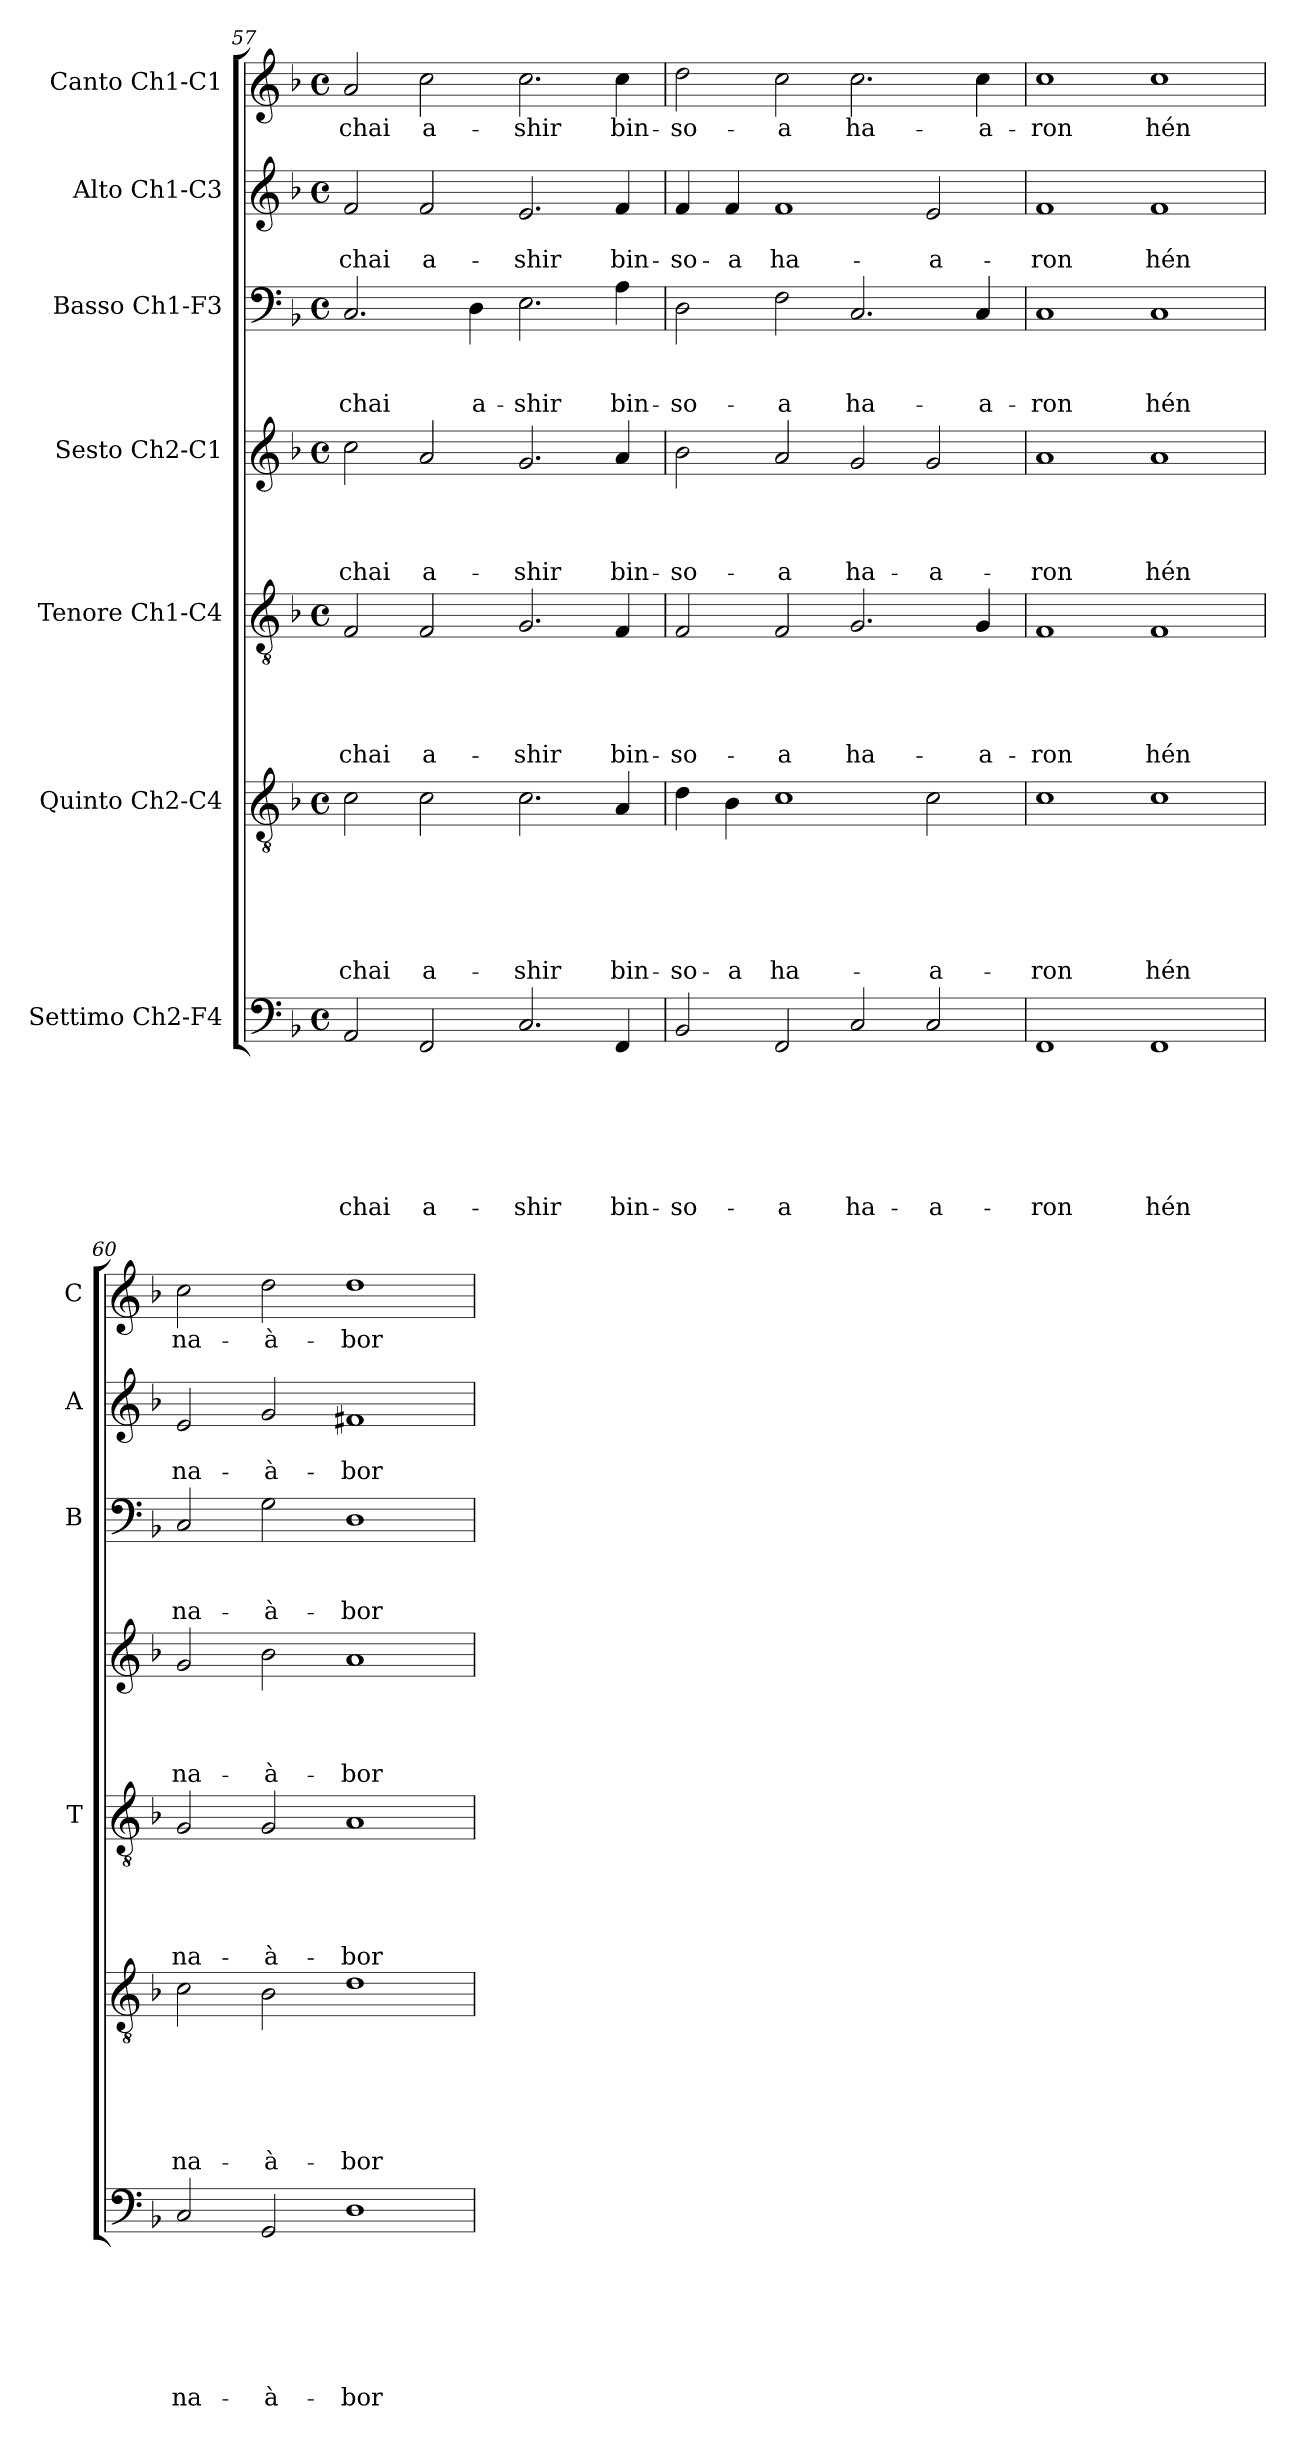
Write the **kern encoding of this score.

**kern	**text	**text	**text	**text	**text	**text	**text	**kern	**text	**text	**text	**text	**text	**text	**kern	**text	**text	**text	**text	**text	**kern	**text	**text	**text	**text	**kern	**text	**text	**text	**kern	**text	**text	**kern	**text
*part7	*part7	*part7	*part7	*part7	*part7	*part7	*part7	*part6	*part6	*part6	*part6	*part6	*part6	*part6	*part5	*part5	*part5	*part5	*part5	*part5	*part4	*part4	*part4	*part4	*part4	*part3	*part3	*part3	*part3	*part2	*part2	*part2	*part1	*part1
*staff7	*staff7	*staff7	*staff7	*staff7	*staff7	*staff7	*staff7	*staff6	*staff6	*staff6	*staff6	*staff6	*staff6	*staff6	*staff5	*staff5	*staff5	*staff5	*staff5	*staff5	*staff4	*staff4	*staff4	*staff4	*staff4	*staff3	*staff3	*staff3	*staff3	*staff2	*staff2	*staff2	*staff1	*staff1
*I"Settimo Ch2-F4	*	*	*	*	*	*	*	*I"Quinto Ch2-C4	*	*	*	*	*	*	*I"Tenore Ch1-C4	*	*	*	*	*	*I"Sesto Ch2-C1	*	*	*	*	*I"Basso Ch1-F3	*	*	*	*I"Alto Ch1-C3	*	*	*I"Canto Ch1-C1	*
*	*	*	*	*	*	*	*	*	*	*	*	*	*	*	*I'T	*	*	*	*	*	*	*	*	*	*	*I'B	*	*	*	*I'A	*	*	*I'C	*
*clefF4	*	*	*	*	*	*	*	*clefGv2	*	*	*	*	*	*	*clefGv2	*	*	*	*	*	*clefG2	*	*	*	*	*clefF4	*	*	*	*clefG2	*	*	*clefG2	*
*k[b-]	*	*	*	*	*	*	*	*k[b-]	*	*	*	*	*	*	*k[b-]	*	*	*	*	*	*k[b-]	*	*	*	*	*k[b-]	*	*	*	*k[b-]	*	*	*k[b-]	*
*F:	*	*	*	*	*	*	*	*F:	*	*	*	*	*	*	*F:	*	*	*	*	*	*F:	*	*	*	*	*F:	*	*	*	*F:	*	*	*F:	*
*M4/4	*	*	*	*	*	*	*	*M4/4	*	*	*	*	*	*	*M4/4	*	*	*	*	*	*M4/4	*	*	*	*	*M4/4	*	*	*	*M4/4	*	*	*M4/4	*
*met(c)	*	*	*	*	*	*	*	*met(c)	*	*	*	*	*	*	*met(c)	*	*	*	*	*	*met(c)	*	*	*	*	*met(c)	*	*	*	*met(c)	*	*	*met(c)	*
=57	=57	=57	=57	=57	=57	=57	=57	=57	=57	=57	=57	=57	=57	=57	=57	=57	=57	=57	=57	=57	=57	=57	=57	=57	=57	=57	=57	=57	=57	=57	=57	=57	=57	=57
!	!	!	!	!	!	!	!LO:LY:b	!	!	!	!	!	!	!LO:LY:b	!	!	!	!	!	!LO:LY:b	!	!	!	!	!LO:LY:b	!	!	!	!LO:LY:b	!	!	!LO:LY:b	!	!LO:LY:b
2AA/	.	.	.	.	.	.	chai	2c\	.	.	.	.	.	chai	2F/	.	.	.	.	chai	2cc\	.	.	.	chai	2.C/	.	.	chai	2f/	.	chai	2a/	chai
!	!	!	!	!	!	!	!LO:LY:b	!	!	!	!	!	!	!LO:LY:b	!	!	!	!	!	!LO:LY:b	!	!	!	!	!LO:LY:b	!	!	!	!	!	!	!LO:LY:b	!	!LO:LY:b
2FF/	.	.	.	.	.	.	a-	2c\	.	.	.	.	.	a-	2F/	.	.	.	.	a-	2a/	.	.	.	a-	.	.	.	.	2f/	.	a-	2cc\	a-
!	!	!	!	!	!	!	!	!	!	!	!	!	!	!	!	!	!	!	!	!	!	!	!	!	!	!	!	!	!LO:LY:b	!	!	!	!	!
.	.	.	.	.	.	.	.	.	.	.	.	.	.	.	.	.	.	.	.	.	.	.	.	.	.	4D\	.	.	a-	.	.	.	.	.
!	!	!	!	!	!	!	!LO:LY:b	!	!	!	!	!	!	!LO:LY:b	!	!	!	!	!	!LO:LY:b	!	!	!	!	!LO:LY:b	!	!	!	!LO:LY:b	!	!	!LO:LY:b	!	!LO:LY:b
2.C/	.	.	.	.	.	.	-shir	2.c\	.	.	.	.	.	-shir	2.G/	.	.	.	.	-shir	2.g/	.	.	.	-shir	2.E\	.	.	-shir	2.e/	.	-shir	2.cc\	-shir
!	!	!	!	!	!	!	!LO:LY:b	!	!	!	!	!	!	!LO:LY:b	!	!	!	!	!	!LO:LY:b	!	!	!	!	!LO:LY:b	!	!	!	!LO:LY:b	!	!	!LO:LY:b	!	!LO:LY:b
4FF/	.	.	.	.	.	.	bin-	4A/	.	.	.	.	.	bin-	4F/	.	.	.	.	bin-	4a/	.	.	.	bin-	4A\	.	.	bin-	4f/	.	bin-	4cc\	bin-
=58	=58	=58	=58	=58	=58	=58	=58	=58	=58	=58	=58	=58	=58	=58	=58	=58	=58	=58	=58	=58	=58	=58	=58	=58	=58	=58	=58	=58	=58	=58	=58	=58	=58	=58
!	!	!	!	!	!	!	!LO:LY:b	!	!	!	!	!	!	!LO:LY:b	!	!	!	!	!	!LO:LY:b	!	!	!	!	!LO:LY:b	!	!	!	!LO:LY:b	!	!	!LO:LY:b	!	!LO:LY:b
2BB-/	.	.	.	.	.	.	-so-	4d\	.	.	.	.	.	-so-	2F/	.	.	.	.	-so-	2b-\	.	.	.	-so-	2D\	.	.	-so-	4f/	.	-so-	2dd\	-so-
!	!	!	!	!	!	!	!	!	!	!	!	!	!	!LO:LY:b	!	!	!	!	!	!	!	!	!	!	!	!	!	!	!	!	!	!LO:LY:b	!	!
.	.	.	.	.	.	.	.	4B-\	.	.	.	.	.	-a	.	.	.	.	.	.	.	.	.	.	.	.	.	.	.	4f/	.	-a	.	.
!	!	!	!	!	!	!	!LO:LY:b	!	!	!	!	!	!	!LO:LY:b	!	!	!	!	!	!LO:LY:b	!	!	!	!	!LO:LY:b	!	!	!	!LO:LY:b	!	!	!LO:LY:b	!	!LO:LY:b
2FF/	.	.	.	.	.	.	-a	1c	.	.	.	.	.	ha-	2F/	.	.	.	.	-a	2a/	.	.	.	-a	2F\	.	.	-a	1f	.	ha-	2cc\	-a
!	!	!	!	!	!	!	!LO:LY:b	!	!	!	!	!	!	!	!	!	!	!	!	!LO:LY:b	!	!	!	!	!LO:LY:b	!	!	!	!LO:LY:b	!	!	!	!	!LO:LY:b
2C/	.	.	.	.	.	.	ha-	.	.	.	.	.	.	.	2.G/	.	.	.	.	ha-	2g/	.	.	.	ha-	2.C/	.	.	ha-	.	.	.	2.cc\	ha-
!	!	!	!	!	!	!	!LO:LY:b	!	!	!	!	!	!	!LO:LY:b	!	!	!	!	!	!	!	!	!	!	!LO:LY:b	!	!	!	!	!	!	!LO:LY:b	!	!
2C/	.	.	.	.	.	.	-a-	2c\	.	.	.	.	.	-a-	.	.	.	.	.	.	2g/	.	.	.	-a-	.	.	.	.	2e/	.	-a-	.	.
!	!	!	!	!	!	!	!	!	!	!	!	!	!	!	!	!	!	!	!	!LO:LY:b	!	!	!	!	!	!	!	!	!LO:LY:b	!	!	!	!	!LO:LY:b
.	.	.	.	.	.	.	.	.	.	.	.	.	.	.	4G/	.	.	.	.	-a-	.	.	.	.	.	4C/	.	.	-a-	.	.	.	4cc\	-a-
!!LO:LB:g=z
=59	=59	=59	=59	=59	=59	=59	=59	=59	=59	=59	=59	=59	=59	=59	=59	=59	=59	=59	=59	=59	=59	=59	=59	=59	=59	=59	=59	=59	=59	=59	=59	=59	=59	=59
!	!	!	!	!	!	!	!LO:LY:b	!	!	!	!	!	!	!LO:LY:b	!	!	!	!	!	!LO:LY:b	!	!	!	!	!LO:LY:b	!	!	!	!LO:LY:b	!	!	!LO:LY:b	!	!LO:LY:b
1FF	.	.	.	.	.	.	-ron	1c	.	.	.	.	.	-ron	1F	.	.	.	.	-ron	1a	.	.	.	-ron	1C	.	.	-ron	1f	.	-ron	1cc	-ron
!	!	!	!	!	!	!	!LO:LY:b	!	!	!	!	!	!	!LO:LY:b	!	!	!	!	!	!LO:LY:b	!	!	!	!	!LO:LY:b	!	!	!	!LO:LY:b	!	!	!LO:LY:b	!	!LO:LY:b
1FF	.	.	.	.	.	.	hén	1c	.	.	.	.	.	hén	1F	.	.	.	.	hén	1a	.	.	.	hén	1C	.	.	hén	1f	.	hén	1cc	hén
=60	=60	=60	=60	=60	=60	=60	=60	=60	=60	=60	=60	=60	=60	=60	=60	=60	=60	=60	=60	=60	=60	=60	=60	=60	=60	=60	=60	=60	=60	=60	=60	=60	=60	=60
!	!	!	!	!	!	!	!LO:LY:b	!	!	!	!	!	!	!LO:LY:b	!	!	!	!	!	!LO:LY:b	!	!	!	!	!LO:LY:b	!	!	!	!LO:LY:b	!	!	!LO:LY:b	!	!LO:LY:b
2C/	.	.	.	.	.	.	na-	2c\	.	.	.	.	.	na-	2G/	.	.	.	.	na-	2g/	.	.	.	na-	2C/	.	.	na-	2e/	.	na-	2cc\	na-
!	!	!	!	!	!	!	!LO:LY:b	!	!	!	!	!	!	!LO:LY:b	!	!	!	!	!	!LO:LY:b	!	!	!	!	!LO:LY:b	!	!	!	!LO:LY:b	!	!	!LO:LY:b	!	!LO:LY:b
2GG/	.	.	.	.	.	.	-à-	2B-\	.	.	.	.	.	-à-	2G/	.	.	.	.	-à-	2b-\	.	.	.	-à-	2G\	.	.	-à-	2g/	.	-à-	2dd\	-à-
!	!	!	!	!	!	!	!LO:LY:b	!	!	!	!	!	!	!LO:LY:b	!	!	!	!	!	!LO:LY:b	!	!	!	!	!LO:LY:b	!	!	!	!LO:LY:b	!	!	!LO:LY:b	!	!LO:LY:b
1D	.	.	.	.	.	.	-bor	1d	.	.	.	.	.	-bor	1A	.	.	.	.	-bor	1a	.	.	.	-bor	1D	.	.	-bor	1f#X	.	-bor	1dd	-bor
=	=	=	=	=	=	=	=	=	=	=	=	=	=	=	=	=	=	=	=	=	=	=	=	=	=	=	=	=	=	=	=	=	=	=
*-	*-	*-	*-	*-	*-	*-	*-	*-	*-	*-	*-	*-	*-	*-	*-	*-	*-	*-	*-	*-	*-	*-	*-	*-	*-	*-	*-	*-	*-	*-	*-	*-	*-	*-
